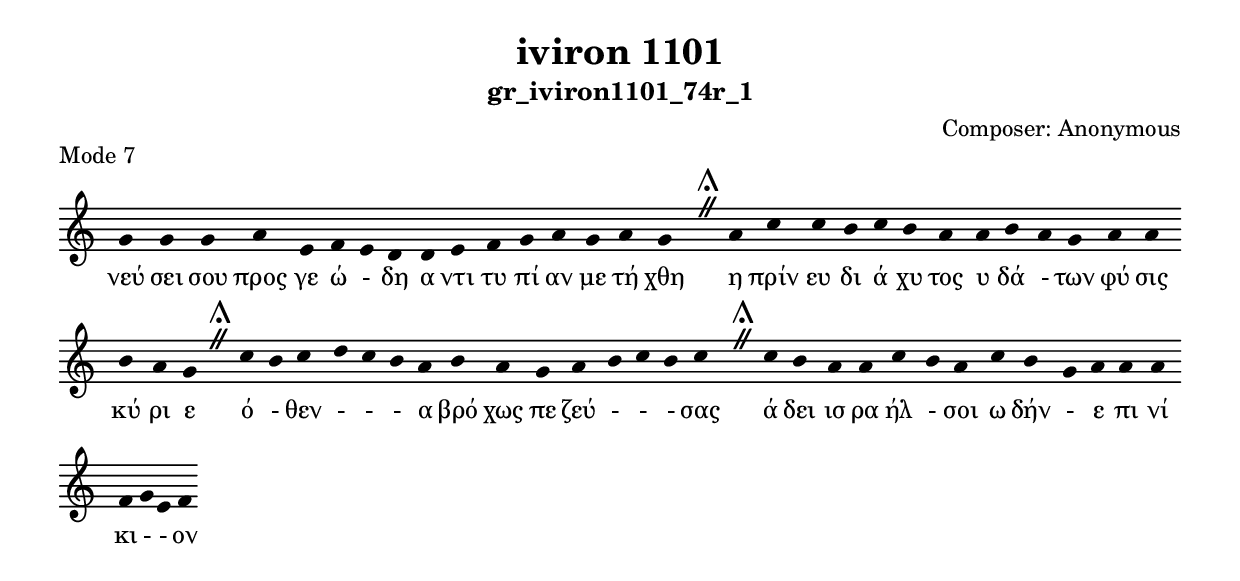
\include "gregorian.ly"

	\header {
 	  title = "iviron 1101"
	  subtitle = "gr_iviron1101_74r_1"
	  composer = "Composer: Αnonymous"
	  piece = "Mode 7"
	}

	chant = {
	  g'4 g'4 g'4 a'4 e'4 f'4 e'4 d'4 d'4 e'4 f'4 g'4 a'4 g'4 a'4 g'4 \divisioMaior
 a'4 c''4 c''4 b'4 c''4 b'4 a'4 a'4 b'4 a'4 g'4 a'4 a'4 b'4 a'4 g'4 \divisioMaior
 c''4 b'4 c''4 d''4 c''4 b'4 a'4 b'4 a'4 g'4 a'4 b'4 c''4 b'4 c''4 \divisioMaior
 c''4 b'4 a'4 a'4 c''4 b'4 a'4 c''4 b'4 g'4 a'4 a'4 a'4 f'4 g'4 e'4 f'4\finalis
	}

	verba = \lyricmode {νεύ σει σου προς γε ώ - δη α ντι τυ πί αν με τή χθη 
η πρίν ευ δι ά χυ τος υ δά - των φύ σις κύ ρι ε 
ό - θεν -  -  - α βρό χως πε ζεύ -  -  - σας 
ά δει ισ ρα ήλ - σοι ω δήν - ε πι νί κι -  - ον 
	}


	\score {
	  \new Staff <<
	  \new Voice = "melody" \chant
	  \new Lyrics = "one" \lyricsto melody \verba
	  >>
	  \layout {
	    \context {
	      \Staff
	      \remove "Time_signature_engraver"
	      \remove "Bar_engraver"
	    }
	    \context {
	      \Voice
	      \remove "Stem_engraver"
	    }
	  }
	}